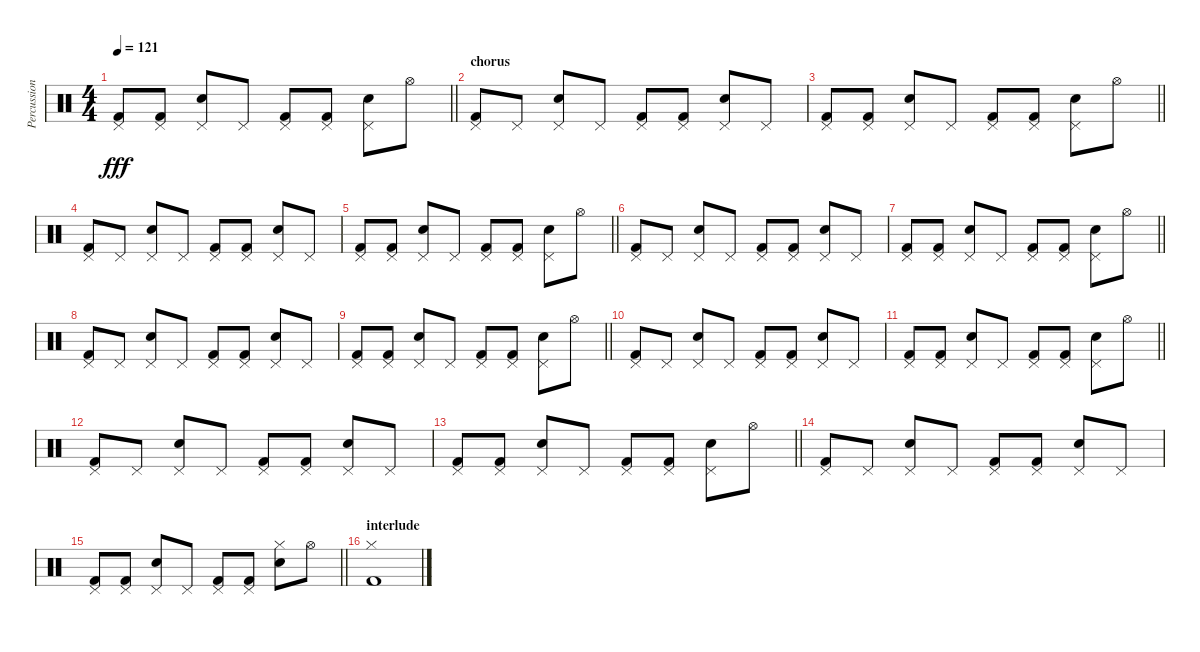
\track ("Percussion" "Percussion") {instrument percussion}
\staff {score}
\articulation defaults
\ts (4 4)
\tempo 121
\clef neutral
\barLineRight lightlight
\ks c
("Pedal Hi-Hat (hit)" "Kick (hit) 2").8{dy fff} ("Pedal Hi-Hat (hit)" "Kick (hit) 2").8 ("Pedal Hi-Hat (hit)" "Electric Snare (hit)").8 "Pedal Hi-Hat (hit)".8 ("Pedal Hi-Hat (hit)" "Kick (hit) 2").8 ("Pedal Hi-Hat (hit)" "Kick (hit) 2").8 ("Pedal Hi-Hat (hit)" "Electric Snare (hit)").8 "Hi-Hat (open)".8 |
\section ("" "chorus")
("Pedal Hi-Hat (hit)" "Kick (hit) 2").8 "Pedal Hi-Hat (hit)".8 ("Pedal Hi-Hat (hit)" "Electric Snare (hit)").8 "Pedal Hi-Hat (hit)".8 ("Pedal Hi-Hat (hit)" "Kick (hit) 2").8 ("Pedal Hi-Hat (hit)" "Kick (hit) 2").8 ("Pedal Hi-Hat (hit)" "Electric Snare (hit)").8 "Pedal Hi-Hat (hit)".8 |
\barLineRight lightlight
("Pedal Hi-Hat (hit)" "Kick (hit) 2").8 ("Pedal Hi-Hat (hit)" "Kick (hit) 2").8 ("Pedal Hi-Hat (hit)" "Electric Snare (hit)").8 "Pedal Hi-Hat (hit)".8 ("Pedal Hi-Hat (hit)" "Kick (hit) 2").8 ("Pedal Hi-Hat (hit)" "Kick (hit) 2").8 ("Pedal Hi-Hat (hit)" "Electric Snare (hit)").8 "Hi-Hat (open)".8 |
("Pedal Hi-Hat (hit)" "Kick (hit) 2").8 "Pedal Hi-Hat (hit)".8 ("Pedal Hi-Hat (hit)" "Electric Snare (hit)").8 "Pedal Hi-Hat (hit)".8 ("Pedal Hi-Hat (hit)" "Kick (hit) 2").8 ("Pedal Hi-Hat (hit)" "Kick (hit) 2").8 ("Pedal Hi-Hat (hit)" "Electric Snare (hit)").8 "Pedal Hi-Hat (hit)".8 |
\barLineRight lightlight
("Pedal Hi-Hat (hit)" "Kick (hit) 2").8 ("Pedal Hi-Hat (hit)" "Kick (hit) 2").8 ("Pedal Hi-Hat (hit)" "Electric Snare (hit)").8 "Pedal Hi-Hat (hit)".8 ("Pedal Hi-Hat (hit)" "Kick (hit) 2").8 ("Pedal Hi-Hat (hit)" "Kick (hit) 2").8 ("Pedal Hi-Hat (hit)" "Electric Snare (hit)").8 "Hi-Hat (open)".8 |
("Pedal Hi-Hat (hit)" "Kick (hit) 2").8 "Pedal Hi-Hat (hit)".8 ("Pedal Hi-Hat (hit)" "Electric Snare (hit)").8 "Pedal Hi-Hat (hit)".8 ("Pedal Hi-Hat (hit)" "Kick (hit) 2").8 ("Pedal Hi-Hat (hit)" "Kick (hit) 2").8 ("Pedal Hi-Hat (hit)" "Electric Snare (hit)").8 "Pedal Hi-Hat (hit)".8 |
\barLineRight lightlight
("Pedal Hi-Hat (hit)" "Kick (hit) 2").8 ("Pedal Hi-Hat (hit)" "Kick (hit) 2").8 ("Pedal Hi-Hat (hit)" "Electric Snare (hit)").8 "Pedal Hi-Hat (hit)".8 ("Pedal Hi-Hat (hit)" "Kick (hit) 2").8 ("Pedal Hi-Hat (hit)" "Kick (hit) 2").8 ("Pedal Hi-Hat (hit)" "Electric Snare (hit)").8 "Hi-Hat (open)".8 |
("Pedal Hi-Hat (hit)" "Kick (hit) 2").8 "Pedal Hi-Hat (hit)".8 ("Pedal Hi-Hat (hit)" "Electric Snare (hit)").8 "Pedal Hi-Hat (hit)".8 ("Pedal Hi-Hat (hit)" "Kick (hit) 2").8 ("Pedal Hi-Hat (hit)" "Kick (hit) 2").8 ("Pedal Hi-Hat (hit)" "Electric Snare (hit)").8 "Pedal Hi-Hat (hit)".8 |
\barLineRight lightlight
("Pedal Hi-Hat (hit)" "Kick (hit) 2").8 ("Pedal Hi-Hat (hit)" "Kick (hit) 2").8 ("Pedal Hi-Hat (hit)" "Electric Snare (hit)").8 "Pedal Hi-Hat (hit)".8 ("Pedal Hi-Hat (hit)" "Kick (hit) 2").8 ("Pedal Hi-Hat (hit)" "Kick (hit) 2").8 ("Pedal Hi-Hat (hit)" "Electric Snare (hit)").8 "Hi-Hat (open)".8 |
("Pedal Hi-Hat (hit)" "Kick (hit) 2").8 "Pedal Hi-Hat (hit)".8 ("Pedal Hi-Hat (hit)" "Electric Snare (hit)").8 "Pedal Hi-Hat (hit)".8 ("Pedal Hi-Hat (hit)" "Kick (hit) 2").8 ("Pedal Hi-Hat (hit)" "Kick (hit) 2").8 ("Pedal Hi-Hat (hit)" "Electric Snare (hit)").8 "Pedal Hi-Hat (hit)".8 |
\barLineRight lightlight
("Pedal Hi-Hat (hit)" "Kick (hit) 2").8 ("Pedal Hi-Hat (hit)" "Kick (hit) 2").8 ("Pedal Hi-Hat (hit)" "Electric Snare (hit)").8 "Pedal Hi-Hat (hit)".8 ("Pedal Hi-Hat (hit)" "Kick (hit) 2").8 ("Pedal Hi-Hat (hit)" "Kick (hit) 2").8 ("Pedal Hi-Hat (hit)" "Electric Snare (hit)").8 "Hi-Hat (open)".8 |
("Pedal Hi-Hat (hit)" "Kick (hit) 2").8 "Pedal Hi-Hat (hit)".8 ("Pedal Hi-Hat (hit)" "Electric Snare (hit)").8 "Pedal Hi-Hat (hit)".8 ("Pedal Hi-Hat (hit)" "Kick (hit) 2").8 ("Pedal Hi-Hat (hit)" "Kick (hit) 2").8 ("Pedal Hi-Hat (hit)" "Electric Snare (hit)").8 "Pedal Hi-Hat (hit)".8 |
\barLineRight lightlight
("Pedal Hi-Hat (hit)" "Kick (hit) 2").8 ("Pedal Hi-Hat (hit)" "Kick (hit) 2").8 ("Pedal Hi-Hat (hit)" "Electric Snare (hit)").8 "Pedal Hi-Hat (hit)".8 ("Pedal Hi-Hat (hit)" "Kick (hit) 2").8 ("Pedal Hi-Hat (hit)" "Kick (hit) 2").8 ("Pedal Hi-Hat (hit)" "Electric Snare (hit)").8 "Hi-Hat (open)".8 |
("Pedal Hi-Hat (hit)" "Kick (hit) 2").8 "Pedal Hi-Hat (hit)".8 ("Pedal Hi-Hat (hit)" "Electric Snare (hit)").8 "Pedal Hi-Hat (hit)".8 ("Pedal Hi-Hat (hit)" "Kick (hit) 2").8 ("Pedal Hi-Hat (hit)" "Kick (hit) 2").8 ("Pedal Hi-Hat (hit)" "Electric Snare (hit)").8 "Pedal Hi-Hat (hit)".8 |
\barLineRight lightlight
("Pedal Hi-Hat (hit)" "Kick (hit) 2").8 ("Pedal Hi-Hat (hit)" "Kick (hit) 2").8 ("Pedal Hi-Hat (hit)" "Electric Snare (hit)").8 "Pedal Hi-Hat (hit)".8 ("Pedal Hi-Hat (hit)" "Kick (hit) 2").8 ("Pedal Hi-Hat (hit)" "Kick (hit) 2").8 ("Hi-Hat (closed)" "Electric Snare (hit)").8 "Hi-Hat (open)".8 |
\section ("" "interlude")
("Hi-Hat (closed)" "Kick (hit) 2").1
